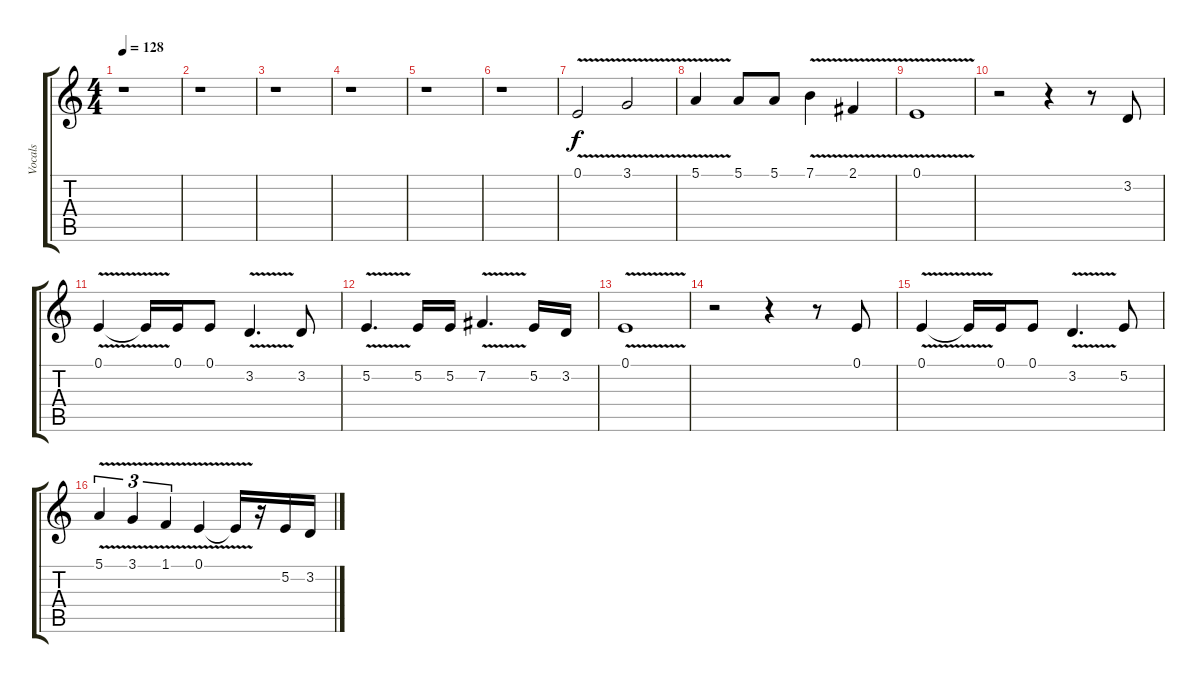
\track ("Vocals" "Vocals") {instrument baritonesax}
\staff {score tabs}
\tuning (E4 B3 G3 D3 A2 E2) {hide}
\ts (4 4)
\tempo 128
\clef g2
\ks c
r.1{dy f instrument baritonesax} |
r.1 |
r.1 |
r.1 |
r.1 |
r.1 |
0.1{v}.2 3.1{v}.2 |
5.1{v}.4 5.1.8 5.1.8 7.1{v}.4 2.1{v}.4 |
0.1{v}.1 |
r.2 r.4 r.8 3.2.8 |
0.1{v}.4 0.1{t}.16 0.1.16 0.1.8 3.2{v}.4{d} 3.2.8 |
5.2{v}.4{d} 5.2.16 5.2.16 7.2{v}.4{d} 5.2.16 3.2.16 |
0.1{v}.1 |
r.2 r.4 r.8 0.1.8 |
0.1{v}.4 0.1{t}.16 0.1.16 0.1.8 3.2{v}.4{d} 5.2.8 |
5.1{v}.4{tu (3 2)} 3.1{v}.4{tu (3 2)} 1.1{v}.4{tu (3 2)} 0.1{v}.4 0.1{t}.16 r.16 5.2.16 3.2.16
